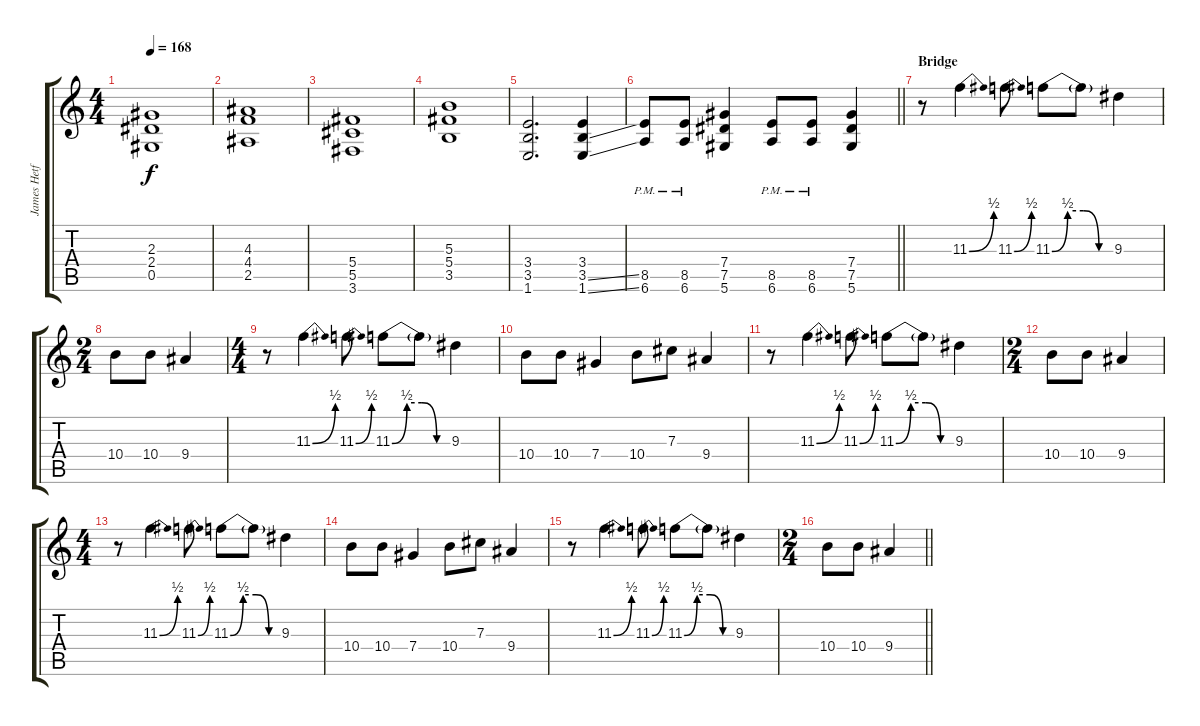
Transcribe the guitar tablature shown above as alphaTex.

\track ("James Hetfield" "James Hetf") {instrument distortionguitar}
\staff {score tabs}
\tuning (Eb4 Bb3 Gb3 Db3 Ab2 Eb2) {hide}
\ts (4 4)
\tempo 168
\clef g2
\ks c
(2.3 2.4 0.5).1{dy f} |
(4.3 4.4 2.5).1 |
(5.4 5.5 3.6).1 |
(5.3 5.4 3.5).1 |
(3.4 3.5 1.6).2{d} (3.4 3.5{ss} 1.6{ss}).4 |
\barLineRight lightlight
(8.5{pm} 6.6{pm}).8 (8.5{pm} 6.6{pm}).8 (7.4 7.5 5.6).4 (8.5{pm} 6.6{pm}).8 (8.5{pm} 6.6{pm}).8 (7.4 7.5 5.6).4 |
\section ("" "Bridge")
r.8 11.3{be (bend 0 0 60 2)}.4 11.3{be (bend 0 0 60 2)}.8 11.3{be (custom 0 0 15 2 30 2 45 0 60 0)}.8 11.3{t}.8 9.3.4 |
\ts (2 4)
10.4.8 10.4.8 9.4.4 |
\ts (4 4)
r.8 11.3{be (bend 0 0 60 2)}.4 11.3{be (bend 0 0 60 2)}.8 11.3{be (custom 0 0 15 2 30 2 45 0 60 0)}.8 11.3{t}.8 9.3.4 |
10.4.8 10.4.8 7.4.4 10.4.8 7.3.8 9.4.4 |
r.8 11.3{be (bend 0 0 60 2)}.4 11.3{be (bend 0 0 60 2)}.8 11.3{be (custom 0 0 15 2 30 2 45 0 60 0)}.8 11.3{t}.8 9.3.4 |
\ts (2 4)
10.4.8 10.4.8 9.4.4 |
\ts (4 4)
r.8 11.3{be (bend 0 0 60 2)}.4 11.3{be (bend 0 0 60 2)}.8 11.3{be (custom 0 0 15 2 30 2 45 0 60 0)}.8 11.3{t}.8 9.3.4 |
10.4.8 10.4.8 7.4.4 10.4.8 7.3.8 9.4.4 |
r.8 11.3{be (bend 0 0 60 2)}.4 11.3{be (bend 0 0 60 2)}.8 11.3{be (custom 0 0 15 2 30 2 45 0 60 0)}.8 11.3{t}.8 9.3.4 |
\ts (2 4)
\barLineRight lightlight
10.4.8 10.4.8 9.4.4
